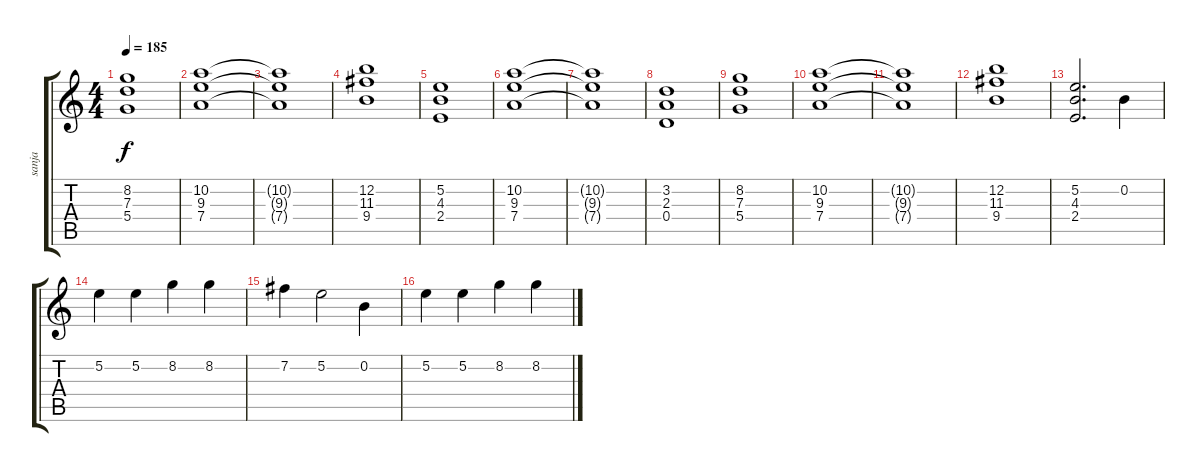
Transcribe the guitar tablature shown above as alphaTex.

\track ("sanja" "sanja") {instrument distortionguitar}
\staff {score tabs}
\tuning (E4 B3 G3 D3 A2 E2) {hide}
\ts (4 4)
\tempo 185
\clef g2
\ks c
(8.2 7.3 5.4).1{dy f} |
(10.2 9.3 7.4).1 |
(10.2{t} 9.3{t} 7.4{t}).1 |
(12.2 11.3 9.4).1 |
(5.2 4.3 2.4).1 |
(10.2 9.3 7.4).1 |
(10.2{t} 9.3{t} 7.4{t}).1 |
(3.2 2.3 0.4).1 |
(8.2 7.3 5.4).1 |
(10.2 9.3 7.4).1 |
(10.2{t} 9.3{t} 7.4{t}).1 |
(12.2 11.3 9.4).1 |
(5.2 4.3 2.4).2{d} 0.2.4 |
5.2.4 5.2.4 8.2.4 8.2.4 |
7.2.4 5.2.2 0.2.4 |
5.2.4 5.2.4 8.2.4 8.2.4
